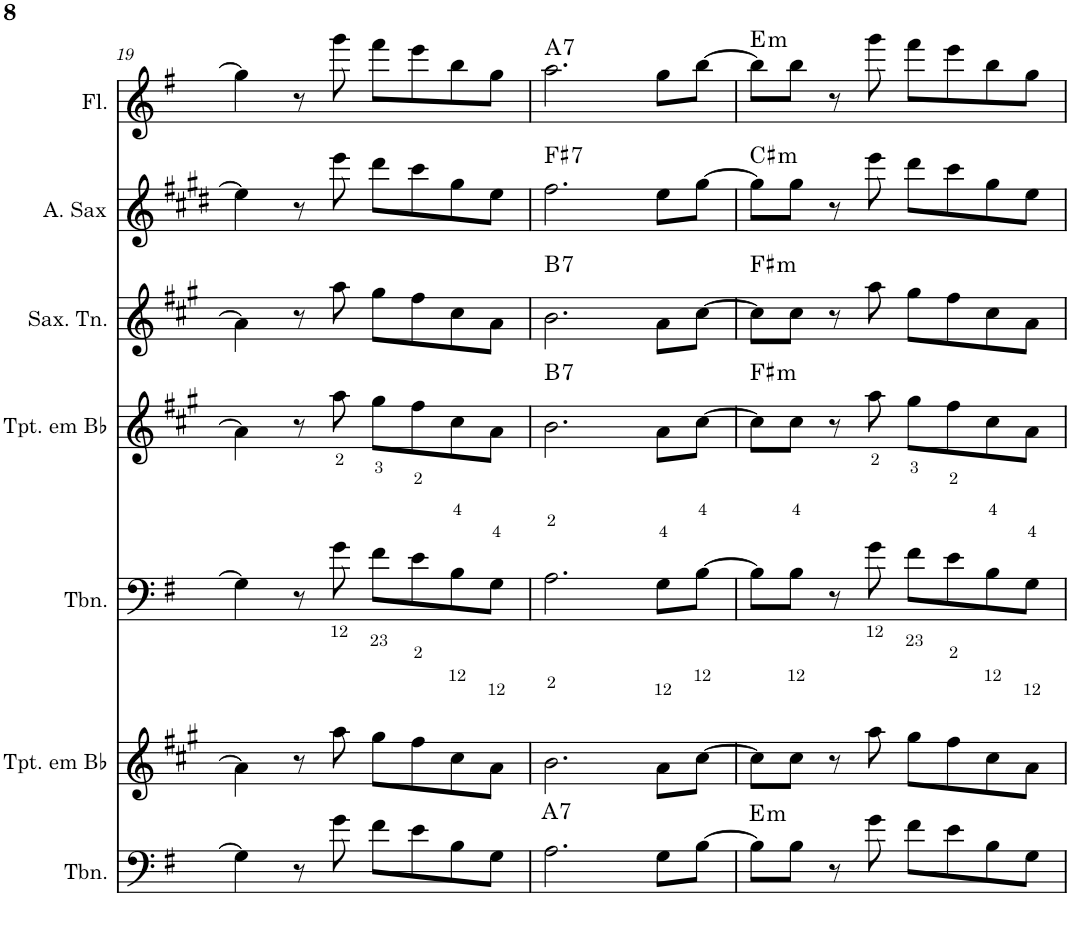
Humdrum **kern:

**kern	**harte	**kern	**kern	**kern	**harte	**kern	**harte	**kern	**harte	**kern	**harte
*part7	*part7	*part6	*part5	*part4	*part4	*part3	*part3	*part2	*part2	*part1	*part1
*staff7	*	*staff6	*staff5	*staff4	*	*staff3	*	*staff2	*	*staff1	*
*I"Trombone	*	*I"Trompete em Bb	*I"Trombone	*I"Trompete em Bb	*	*I"Saxofone Tenor	*	*I"Saxofone Alto	*	*I"Flauta Transversal	*
*I'Tbn.	*	*I'Tpt. em Bb	*I'Tbn.	*I'Tpt. em Bb	*	*I'Sax. Tn.	*	*	*	*I'Fl.	*
!!LO:PB:g=z
*clefF4	*	*clefG2	*clefF4	*clefG2	*	*clefG2	*	*clefG2	*	*clefG2	*
*	*	*Trd1c2	*	*Trd1c2	*	*Trd8c14	*	*Trd5c9	*	*	*
*k[f#]	*	*k[f#c#g#]	*k[f#]	*k[f#c#g#]	*	*k[f#c#g#]	*	*k[f#c#g#d#]	*	*k[f#]	*
*G:	*	*A:	*G:	*A:	*	*A:	*	*E:	*	*G:	*
*M4/4	*	*M4/4	*M4/4	*M4/4	*	*M4/4	*	*M4/4	*	*M4/4	*
=19	=19	=19	=19	=19	=19	=19	=19	=19	=19	=19	=19
4G\]	.	4a\]	4G\]	4a\]	.	4a\]	.	4ee\]	.	4gg\]	.
8r	.	8r	8r	8r	.	8r	.	8r	.	8r	.
8g\	.	8aa\	8g\	8aa\	.	8aa\	.	8eee\	.	8ggg\	.
8f#\L	.	8gg#\L	8f#\L	8gg#\L	.	8gg#\L	.	8ddd#\L	.	8fff#\L	.
8e\	.	8ff#\	8e\	8ff#\	.	8ff#\	.	8ccc#\	.	8eee\	.
8B\	.	8cc#\	8B\	8cc#\	.	8cc#\	.	8gg#\	.	8bb\	.
8G\J	.	8a\J	8G\J	8a\J	.	8a\J	.	8ee\J	.	8gg\J	.
=20	=20	=20	=20	=20	=20	=20	=20	=20	=20	=20	=20
!	!LO:H:kt=7	!	!	!	!LO:H:kt=7	!	!LO:H:kt=7	!	!LO:H:kt=7	!	!LO:H:kt=7
2.A\	A:7	2.b\	2.A\	2.b\	B:7	2.b\	B:7	2.ff#\	F#:7	2.aa\	A:7
8G\L	.	8a\L	8G\L	8a\L	.	8a\L	.	8ee\L	.	8gg\L	.
[8B\J	.	[8cc#\J	[8B\J	[8cc#\J	.	[8cc#\J	.	[8gg#\J	.	[8bb\J	.
=21	=21	=21	=21	=21	=21	=21	=21	=21	=21	=21	=21
!	!LO:H:kt=m	!	!	!	!LO:H:kt=m	!	!LO:H:kt=m	!	!LO:H:kt=m	!	!LO:H:kt=m
8B\L]	E:min	8cc#\L]	8B\L]	8cc#\L]	F#:min	8cc#\L]	F#:min	8gg#\L]	C#:min	8bb\L]	E:min
8B\J	.	8cc#\J	8B\J	8cc#\J	.	8cc#\J	.	8gg#\J	.	8bb\J	.
8r	.	8r	8r	8r	.	8r	.	8r	.	8r	.
8g\	.	8aa\	8g\	8aa\	.	8aa\	.	8eee\	.	8ggg\	.
8f#\L	.	8gg#\L	8f#\L	8gg#\L	.	8gg#\L	.	8ddd#\L	.	8fff#\L	.
8e\	.	8ff#\	8e\	8ff#\	.	8ff#\	.	8ccc#\	.	8eee\	.
8B\	.	8cc#\	8B\	8cc#\	.	8cc#\	.	8gg#\	.	8bb\	.
8G\J	.	8a\J	8G\J	8a\J	.	8a\J	.	8ee\J	.	8gg\J	.
=	=	=	=	=	=	=	=	=	=	=	=
*-	*-	*-	*-	*-	*-	*-	*-	*-	*-	*-	*-
